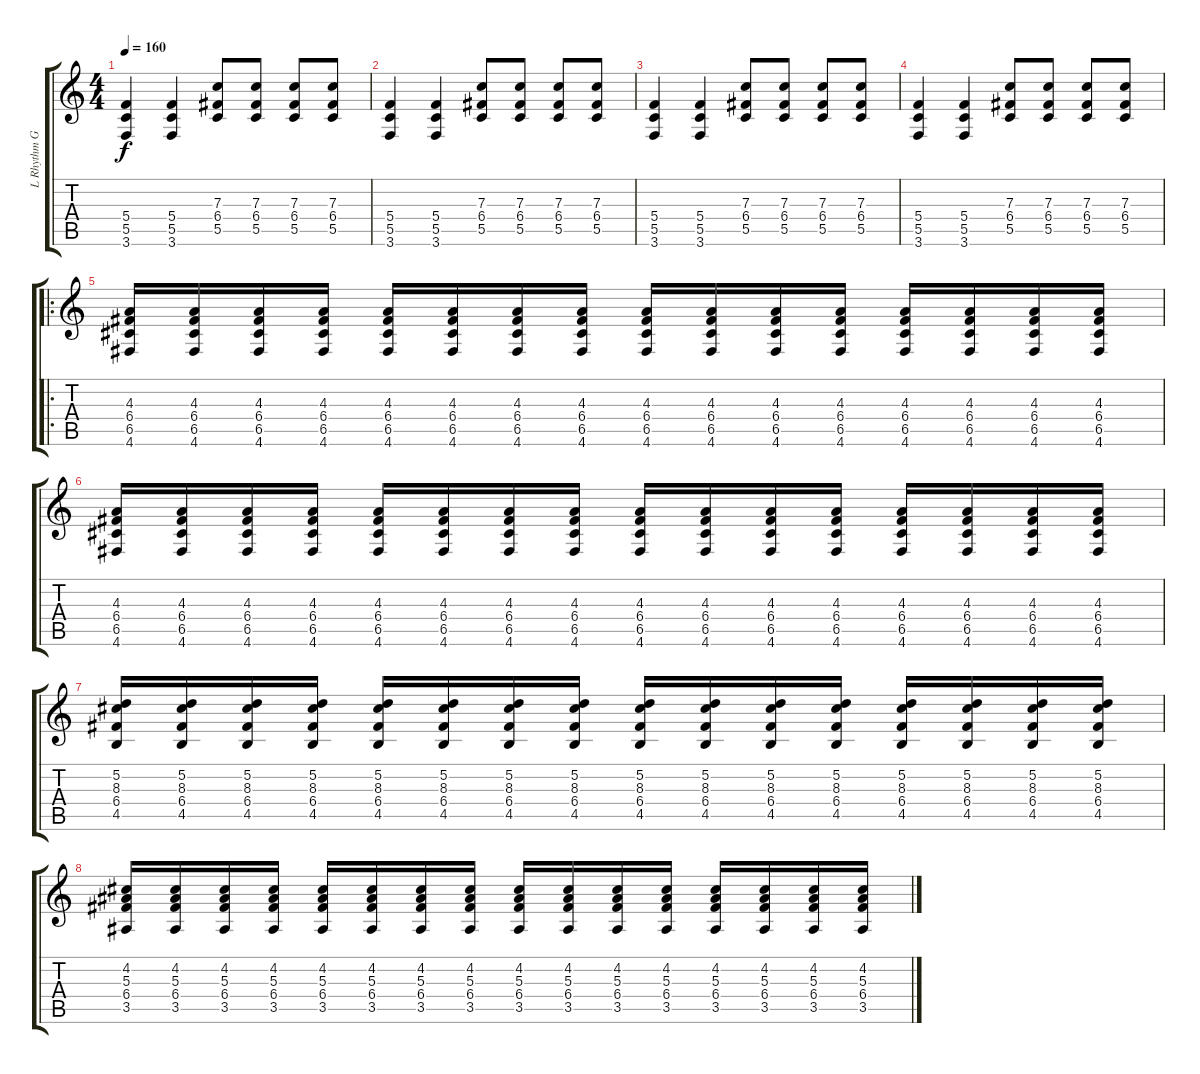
\track ("L Rhythm Guitar" "L Rhythm G") {instrument distortionguitar}
\staff {score tabs}
\tuning (D4 A3 F3 C3 G2 D2) {hide}
\ts (4 4)
\tempo 160
\clef g2
\ks c
(5.4 5.5 3.6).4{dy f} (5.4 5.5 3.6).4 (7.3 6.4 5.5).8 (7.3 6.4 5.5).8 (7.3 6.4 5.5).8 (7.3 6.4 5.5).8 |
(5.4 5.5 3.6).4 (5.4 5.5 3.6).4 (7.3 6.4 5.5).8 (7.3 6.4 5.5).8 (7.3 6.4 5.5).8 (7.3 6.4 5.5).8 |
(5.4 5.5 3.6).4 (5.4 5.5 3.6).4 (7.3 6.4 5.5).8 (7.3 6.4 5.5).8 (7.3 6.4 5.5).8 (7.3 6.4 5.5).8 |
(5.4 5.5 3.6).4 (5.4 5.5 3.6).4 (7.3 6.4 5.5).8 (7.3 6.4 5.5).8 (7.3 6.4 5.5).8 (7.3 6.4 5.5).8 |
\ro
(4.3 6.4 6.5 4.6).16 (4.3 6.4 6.5 4.6).16 (4.3 6.4 6.5 4.6).16 (4.3 6.4 6.5 4.6).16 (4.3 6.4 6.5 4.6).16 (4.3 6.4 6.5 4.6).16 (4.3 6.4 6.5 4.6).16 (4.3 6.4 6.5 4.6).16 (4.3 6.4 6.5 4.6).16 (4.3 6.4 6.5 4.6).16 (4.3 6.4 6.5 4.6).16 (4.3 6.4 6.5 4.6).16 (4.3 6.4 6.5 4.6).16 (4.3 6.4 6.5 4.6).16 (4.3 6.4 6.5 4.6).16 (4.3 6.4 6.5 4.6).16 |
(4.3 6.4 6.5 4.6).16 (4.3 6.4 6.5 4.6).16 (4.3 6.4 6.5 4.6).16 (4.3 6.4 6.5 4.6).16 (4.3 6.4 6.5 4.6).16 (4.3 6.4 6.5 4.6).16 (4.3 6.4 6.5 4.6).16 (4.3 6.4 6.5 4.6).16 (4.3 6.4 6.5 4.6).16 (4.3 6.4 6.5 4.6).16 (4.3 6.4 6.5 4.6).16 (4.3 6.4 6.5 4.6).16 (4.3 6.4 6.5 4.6).16 (4.3 6.4 6.5 4.6).16 (4.3 6.4 6.5 4.6).16 (4.3 6.4 6.5 4.6).16 |
(5.2 8.3 6.4 4.5).16 (5.2 8.3 6.4 4.5).16 (5.2 8.3 6.4 4.5).16 (5.2 8.3 6.4 4.5).16 (5.2 8.3 6.4 4.5).16 (5.2 8.3 6.4 4.5).16 (5.2 8.3 6.4 4.5).16 (5.2 8.3 6.4 4.5).16 (5.2 8.3 6.4 4.5).16 (5.2 8.3 6.4 4.5).16 (5.2 8.3 6.4 4.5).16 (5.2 8.3 6.4 4.5).16 (5.2 8.3 6.4 4.5).16 (5.2 8.3 6.4 4.5).16 (5.2 8.3 6.4 4.5).16 (5.2 8.3 6.4 4.5).16 |
(4.2 5.3 6.4 3.5).16 (4.2 5.3 6.4 3.5).16 (4.2 5.3 6.4 3.5).16 (4.2 5.3 6.4 3.5).16 (4.2 5.3 6.4 3.5).16 (4.2 5.3 6.4 3.5).16 (4.2 5.3 6.4 3.5).16 (4.2 5.3 6.4 3.5).16 (4.2 5.3 6.4 3.5).16 (4.2 5.3 6.4 3.5).16 (4.2 5.3 6.4 3.5).16 (4.2 5.3 6.4 3.5).16 (4.2 5.3 6.4 3.5).16 (4.2 5.3 6.4 3.5).16 (4.2 5.3 6.4 3.5).16 (4.2 5.3 6.4 3.5).16
